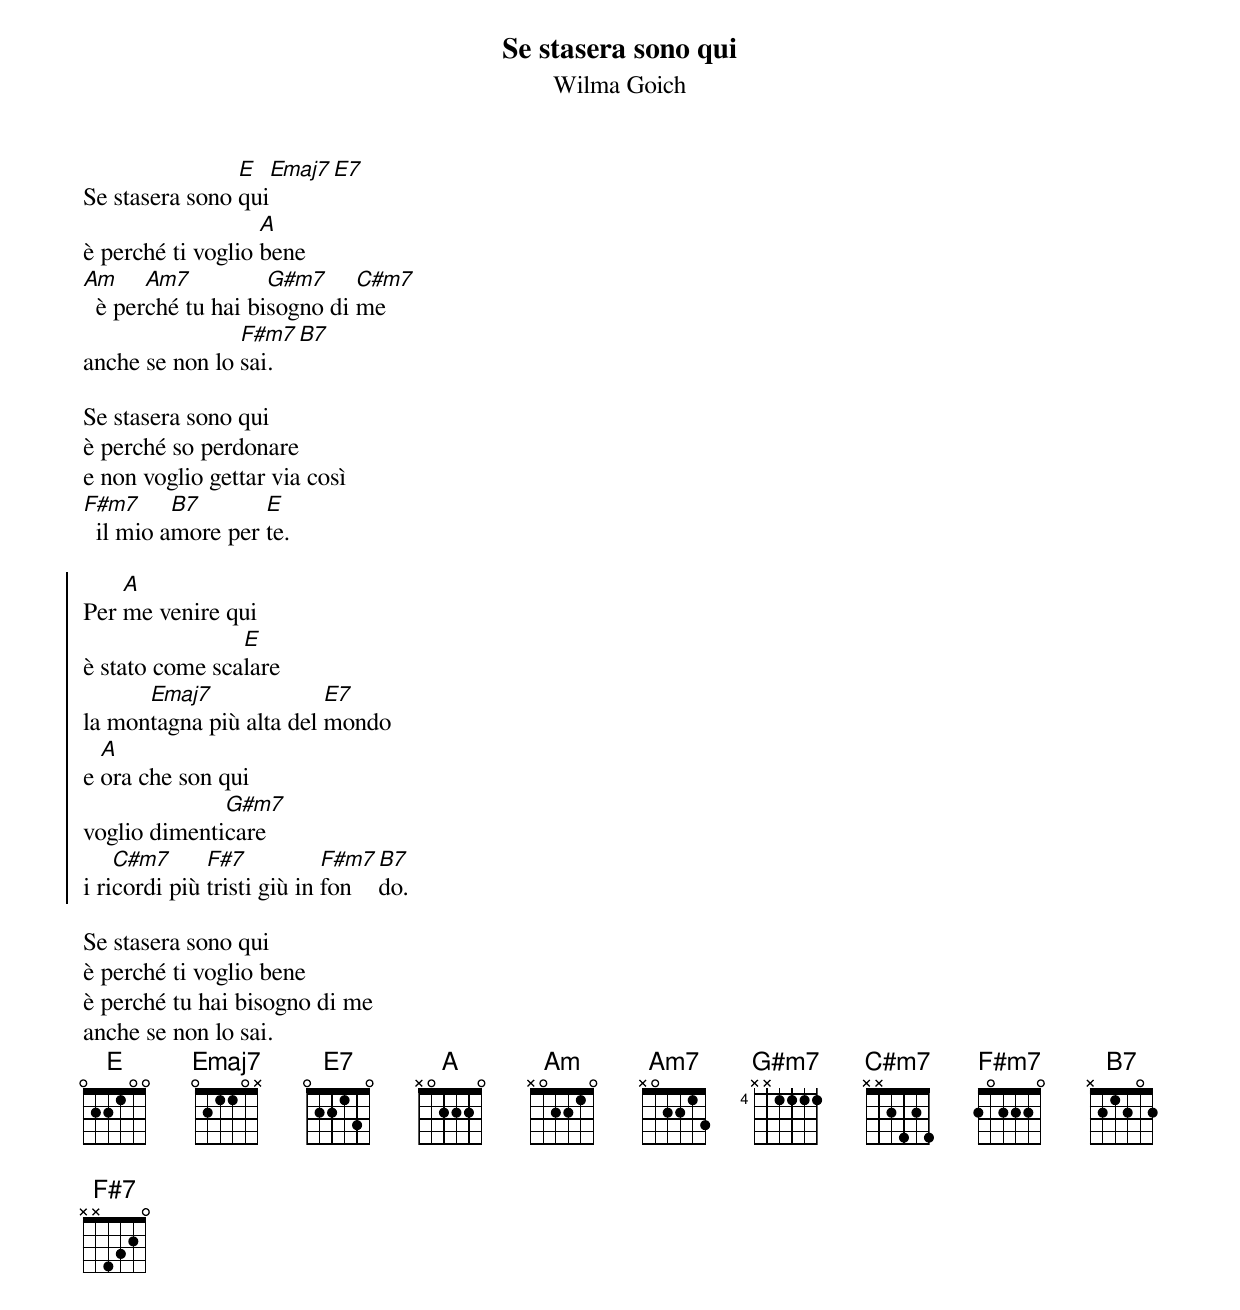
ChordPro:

{title: Se stasera sono qui}
{subtitle: Wilma Goich}

Se stasera sono [E]qui[Emaj7][E7]
è perché ti voglio [A]bene
[Am]  è per[Am7]ché tu hai bi[G#m7]sogno di [C#m7]me
anche se non lo [F#m7]sai.[B7]

Se stasera sono qui
è perché so perdonare
e non voglio gettar via così
[F#m7]  il mio a[B7]more per [E]te.

{soc}
Per [A]me venire qui
è stato come sca[E]lare
la mon[Emaj7]tagna più alta del [E7]mondo
e [A]ora che son qui
voglio dimenti[G#m7]care
i ri[C#m7]cordi più [F#7]tristi giù in [F#m7]fon[B7]do.
{eoc}

Se stasera sono qui
è perché ti voglio bene
è perché tu hai bisogno di me
anche se non lo sai.
